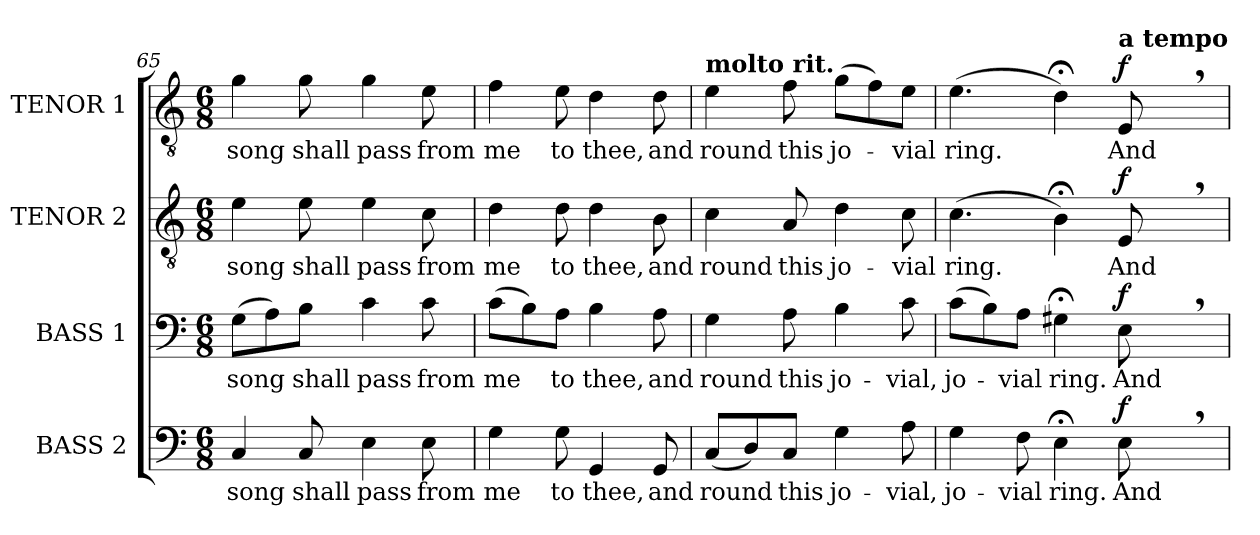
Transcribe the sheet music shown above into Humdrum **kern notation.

**kern	**text	**dynam	**kern	**text	**dynam	**kern	**text	**dynam	**kern	**text	**dynam
*part4	*part4	*part4	*part3	*part3	*part3	*part2	*part2	*part2	*part1	*part1	*part1
*staff4	*staff4	*staff4	*staff3	*staff3	*staff3	*staff2	*staff2	*staff2	*staff1	*staff1	*staff1
*I"BASS 2	*	*	*I"BASS 1	*	*	*I"TENOR 2	*	*	*I"TENOR 1	*	*
*I'B. 2	*	*	*I'B. 1	*	*	*I'T. 2	*	*	*I'T. 1	*	*
*clefF4	*	*	*clefF4	*	*	*clefGv2	*	*	*clefGv2	*	*
*	*	*	*	*	*	*ITrd7c12	*	*	*ITrd7c12	*	*
*k[]	*	*	*k[]	*	*	*k[]	*	*	*k[]	*	*
*a:	*	*	*a:	*	*	*a:	*	*	*a:	*	*
*M6/8	*	*	*M6/8	*	*	*M6/8	*	*	*M6/8	*	*
=65	=65	=65	=65	=65	=65	=65	=65	=65	=65	=65	=65
!	!LO:LY:b:color=#000000	!	!	!	!	!	!	!	!	!	!
!	!	!	!	!LO:LY:b:color=#000000	!	!	!	!	!	!	!
!	!	!	!	!	!	!	!LO:LY:b:color=#000000	!	!	!	!
!	!	!	!	!	!	!	!	!	!	!LO:LY:b:color=#000000	!
4Ci/	song	.	(8Gi\L	song	.	4Ei\	song	.	4Gi\	song	.
.	.	.	8Ai\)	.	.	.	.	.	.	.	.
!	!LO:LY:b:color=#000000	!	!	!	!	!	!	!	!	!	!
!	!	!	!	!LO:LY:b:color=#000000	!	!	!	!	!	!	!
!	!	!	!	!	!	!	!LO:LY:b:color=#000000	!	!	!	!
!	!	!	!	!	!	!	!	!	!	!LO:LY:b:color=#000000	!
8Ci/	shall	.	8Bi\J	shall	.	8Ei\	shall	.	8Gi\	shall	.
!	!LO:LY:b:color=#000000	!	!	!	!	!	!	!	!	!	!
!	!	!	!	!LO:LY:b:color=#000000	!	!	!	!	!	!	!
!	!	!	!	!	!	!	!LO:LY:b:color=#000000	!	!	!	!
!	!	!	!	!	!	!	!	!	!	!LO:LY:b:color=#000000	!
4Ei\	pass	.	4ci\	pass	.	4Ei\	pass	.	4Gi\	pass	.
!	!LO:LY:b:color=#000000	!	!	!	!	!	!	!	!	!	!
!	!	!	!	!LO:LY:b:color=#000000	!	!	!	!	!	!	!
!	!	!	!	!	!	!	!LO:LY:b:color=#000000	!	!	!	!
!	!	!	!	!	!	!	!	!	!	!LO:LY:b:color=#000000	!
8Ei\	from	.	8ci\	from	.	8Ci\	from	.	8Ei\	from	.
!!LO:LB:g=z
=66	=66	=66	=66	=66	=66	=66	=66	=66	=66	=66	=66
!	!LO:LY:b:color=#000000	!	!	!	!	!	!	!	!	!	!
!	!	!	!	!LO:LY:b:color=#000000	!	!	!	!	!	!	!
!	!	!	!	!	!	!	!LO:LY:b:color=#000000	!	!	!	!
!	!	!	!	!	!	!	!	!	!	!LO:LY:b:color=#000000	!
4Gi\	me	.	(8ci\L	me	.	4Di\	me	.	4Fi\	me	.
.	.	.	8Bi\)	.	.	.	.	.	.	.	.
!	!LO:LY:b:color=#000000	!	!	!	!	!	!	!	!	!	!
!	!	!	!	!LO:LY:b:color=#000000	!	!	!	!	!	!	!
!	!	!	!	!	!	!	!LO:LY:b:color=#000000	!	!	!	!
!	!	!	!	!	!	!	!	!	!	!LO:LY:b:color=#000000	!
8Gi\	to	.	8Ai\J	to	.	8Di\	to	.	8Ei\	to	.
!	!LO:LY:b:color=#000000	!	!	!	!	!	!	!	!	!	!
!	!	!	!	!LO:LY:b:color=#000000	!	!	!	!	!	!	!
!	!	!	!	!	!	!	!LO:LY:b:color=#000000	!	!	!	!
!	!	!	!	!	!	!	!	!	!	!LO:LY:b:color=#000000	!
4GGi/	thee,	.	4Bi\	thee,	.	4Di\	thee,	.	4Di\	thee,	.
!	!LO:LY:b:color=#000000	!	!	!	!	!	!	!	!	!	!
!	!	!	!	!LO:LY:b:color=#000000	!	!	!	!	!	!	!
!	!	!	!	!	!	!	!LO:LY:b:color=#000000	!	!	!	!
!	!	!	!	!	!	!	!	!	!	!LO:LY:b:color=#000000	!
8GGi/	and	.	8Ai\	and	.	8BBi\	and	.	8Di\	and	.
=67	=67	=67	=67	=67	=67	=67	=67	=67	=67	=67	=67
!	!LO:LY:b:color=#000000	!	!	!	!	!	!	!	!	!	!
!	!	!	!	!LO:LY:b:color=#000000	!	!	!	!	!	!	!
!	!	!	!	!	!	!	!LO:LY:b:color=#000000	!	!	!	!
!	!	!	!	!	!	!	!	!	!LO:TX:a:B:t=molto rit.	!	!
!	!	!	!	!	!	!	!	!	!	!LO:LY:b:color=#000000	!
(8Ci/L	round	.	4Gi\	round	.	4Ci\	round	.	4Ei\	round	.
8Di/)	.	.	.	.	.	.	.	.	.	.	.
!	!LO:LY:b:color=#000000	!	!	!	!	!	!	!	!	!	!
!	!	!	!	!LO:LY:b:color=#000000	!	!	!	!	!	!	!
!	!	!	!	!	!	!	!LO:LY:b:color=#000000	!	!	!	!
!	!	!	!	!	!	!	!	!	!	!LO:LY:b:color=#000000	!
8Ci/J	this	.	8Ai\	this	.	8AAi/	this	.	8Fi\	this	.
!	!LO:LY:b:color=#000000	!	!	!	!	!	!	!	!	!	!
!	!	!	!	!LO:LY:b:color=#000000	!	!	!	!	!	!	!
!	!	!	!	!	!	!	!LO:LY:b:color=#000000	!	!	!	!
!	!	!	!	!	!	!	!	!	!	!LO:LY:b:color=#000000	!
4Gi\	jo-	.	4Bi\	jo-	.	4Di\	jo-	.	(8Gi\L	jo-	.
.	.	.	.	.	.	.	.	.	8Fi\)	.	.
!	!LO:LY:b:color=#000000	!	!	!	!	!	!	!	!	!	!
!	!	!	!	!LO:LY:b:color=#000000	!	!	!	!	!	!	!
!	!	!	!	!	!	!	!LO:LY:b:color=#000000	!	!	!	!
!	!	!	!	!	!	!	!	!	!	!LO:LY:b:color=#000000	!
8Ai\	-vial,	.	8ci\	-vial,	.	8Ci\	-vial	.	8Ei\J	-vial	.
=68	=68	=68	=68	=68	=68	=68	=68	=68	=68	=68	=68
!	!LO:LY:b:color=#000000	!	!	!	!	!	!	!	!	!	!
!	!	!	!	!LO:LY:b:color=#000000	!	!	!	!	!	!	!
!	!	!	!	!	!	!	!LO:LY:b:color=#000000	!	!	!	!
!	!	!	!	!	!	!	!	!	!	!LO:LY:b:color=#000000	!
4Gi\	jo-	.	(8ci\L	jo-	.	(4.Ci\	ring.	.	(4.Ei\	ring.	.
.	.	.	8Bi\)	.	.	.	.	.	.	.	.
!	!LO:LY:b:color=#000000	!	!	!	!	!	!	!	!	!	!
!	!	!	!	!LO:LY:b:color=#000000	!	!	!	!	!	!	!
8Fi\	-vial	.	8Ai\J	-vial	.	.	.	.	.	.	.
!	!LO:LY:b:color=#000000	!	!	!	!	!	!	!	!	!	!
!	!	!	!	!LO:LY:b:color=#000000	!	!	!	!	!	!	!
4E;i\	ring.	.	4G#X;i\	ring.	.	4BB;i\)	.	.	4D;i\)	.	.
!	!LO:LY:b:color=#000000	!	!	!	!	!	!	!	!	!	!
!	!	!	!	!LO:LY:b:color=#000000	!	!	!	!	!	!	!
!	!	!	!	!	!	!	!LO:LY:b:color=#000000	!	!	!	!
!	!	!	!	!	!	!	!	!	!LO:TX:a:B:t=a tempo	!	!
!	!	!	!	!	!	!	!	!	!	!LO:LY:b:color=#000000	!
8E,i\	And	f	8E,i\	And	f	8EE,i/	And	f	8EE,i/	And	f
=	=	=	=	=	=	=	=	=	=	=	=
*-	*-	*-	*-	*-	*-	*-	*-	*-	*-	*-	*-
